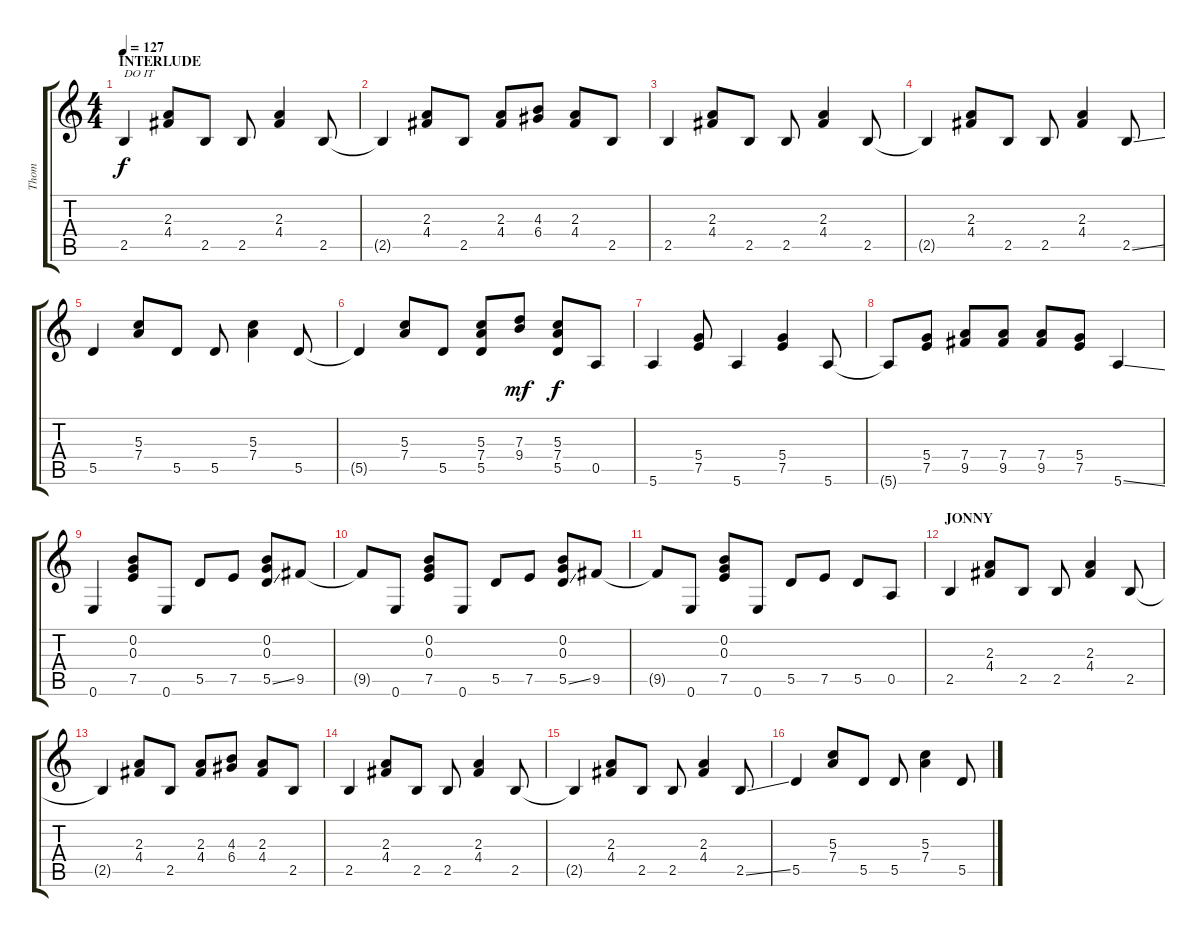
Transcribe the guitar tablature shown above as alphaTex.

\track ("Thom" "Thom") {instrument electricguitarjazz}
\staff {score tabs}
\tuning (E4 B3 G3 D3 A2 E2) {hide}
\ts (4 4)
\section ("" "INTERLUDE")
\tempo 127
\clef g2
\ks c
2.5.4{txt "DO IT" dy f volume 11 instrument electricguitarmuted} (2.3 4.4).8 2.5.8 2.5.8 (2.3 4.4).4 2.5.8 |
2.5{t}.4 (2.3 4.4).8 2.5.8 (2.3 4.4).8 (4.3 6.4).8 (2.3 4.4).8 2.5.8 |
2.5.4 (2.3 4.4).8 2.5.8 2.5.8 (2.3 4.4).4 2.5.8 |
2.5{t}.4 (2.3 4.4).8 2.5.8 2.5.8 (2.3 4.4).4 2.5{ss}.8 |
5.5.4 (5.3 7.4).8 5.5.8 5.5.8 (5.3 7.4).4 5.5.8 |
5.5{t}.4 (5.3 7.4).8 5.5.8 (5.3 7.4 5.5).8 (7.3 9.4).8{dy mf} (5.3 7.4 5.5).8{dy f} 0.5.8 |
5.6.4 (5.4 7.5).8 5.6.4 (5.4 7.5).4 5.6.8 |
5.6{t}.8 (5.4 7.5).8 (7.4 9.5).8 (7.4 9.5).8 (7.4 9.5).8 (5.4 7.5).8 5.6{ss}.4 |
0.6.4 (0.2 0.3 7.5).8 0.6.8 5.5.8 7.5.8 (0.2 0.3 5.5{ss}).8 9.5.8 |
9.5{t}.8 0.6.8 (0.2 0.3 7.5).8 0.6.8 5.5.8 7.5.8 (0.2 0.3 5.5{ss}).8 9.5.8 |
9.5{t}.8 0.6.8 (0.2 0.3 7.5).8 0.6.8 5.5.8 7.5.8 5.5.8 0.5.8 |
\section ("" "JONNY")
2.5.4 (2.3 4.4).8 2.5.8 2.5.8 (2.3 4.4).4 2.5.8 |
2.5{t}.4 (2.3 4.4).8 2.5.8 (2.3 4.4).8 (4.3 6.4).8 (2.3 4.4).8 2.5.8 |
2.5.4 (2.3 4.4).8 2.5.8 2.5.8 (2.3 4.4).4 2.5.8 |
2.5{t}.4 (2.3 4.4).8 2.5.8 2.5.8 (2.3 4.4).4 2.5{ss}.8 |
5.5.4 (5.3 7.4).8 5.5.8 5.5.8 (5.3 7.4).4 5.5.8
